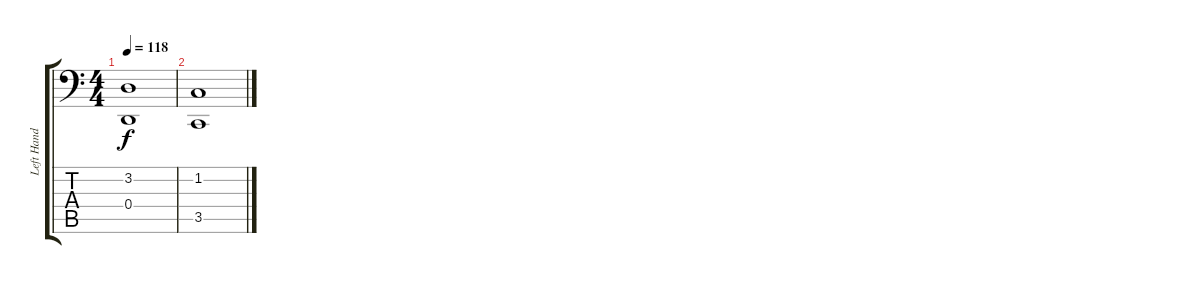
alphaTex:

\track ("Left Hand" "Left Hand") {instrument acousticgrandpiano}
\staff {score tabs}
\tuning (E3 B2 G2 D2 A1 E1) {hide}
\ts (4 4)
\tempo 118
\clef f4
\ks c
(3.2 0.4).1{dy f} |
(1.2 3.5).1
